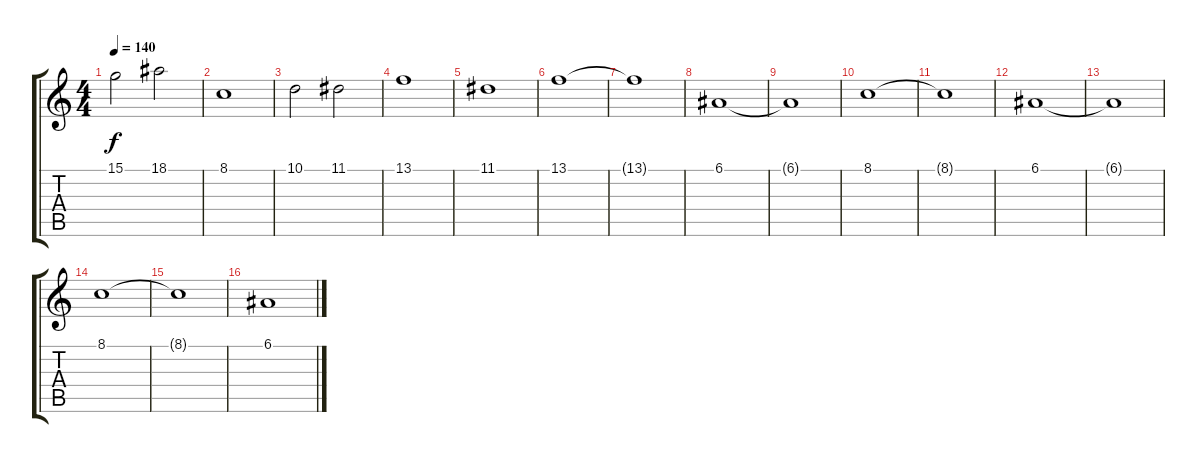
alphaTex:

\track "" {instrument stringensemble1}
\staff {score tabs}
\tuning (E4 B3 G3 D3 A2 E2) {hide}
\ts (4 4)
\tempo 140
\clef g2
\ks c
15.1.2{dy f} 18.1.2 |
8.1.1 |
10.1.2 11.1.2 |
13.1.1 |
11.1.1 |
13.1.1 |
13.1{t}.1 |
6.1.1 |
6.1{t}.1 |
8.1.1 |
8.1{t}.1 |
6.1.1 |
6.1{t}.1 |
8.1.1 |
8.1{t}.1 |
6.1.1
